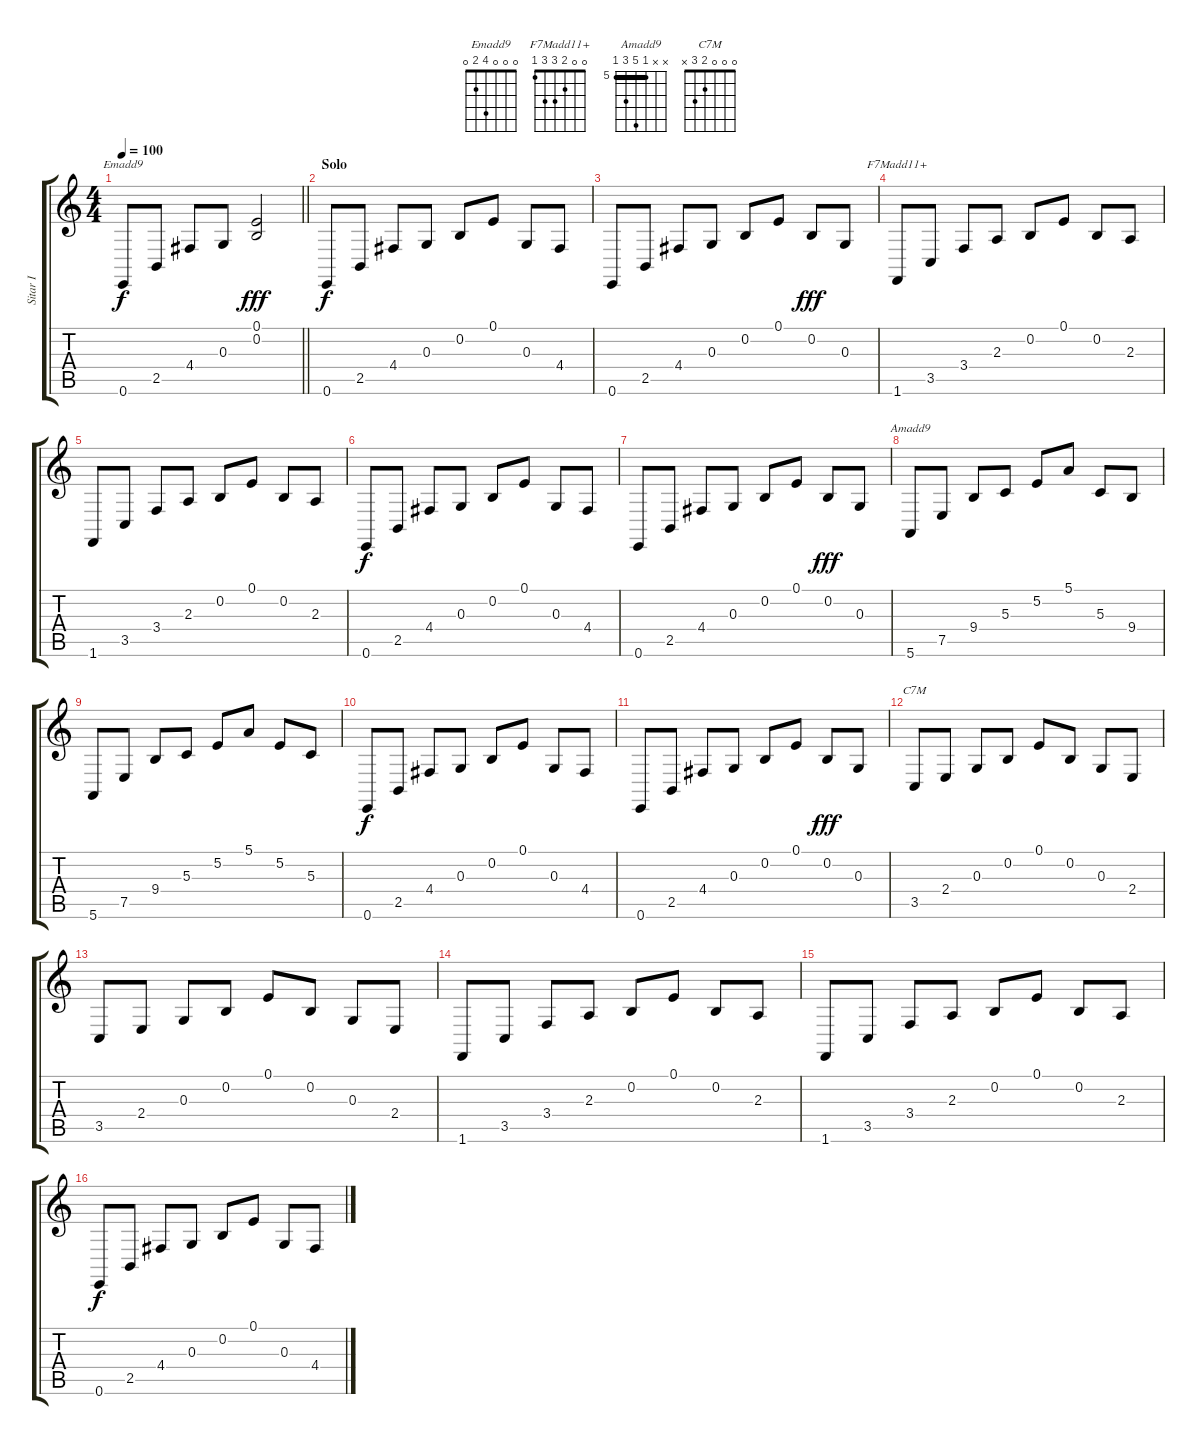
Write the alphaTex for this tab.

\track ("Sitar I" "Sitar I") {instrument sitar}
\staff {score tabs}
\tuning (E4 B3 G3 D3 A2 E2) {hide}
\chord ("Emadd9" 0 0 0 4 2 0)
\chord ("F7Madd11+" 0 0 2 3 3 1)
\chord ("Amadd9" x x 5 9 7 5) {firstfret 5 barre 5}
\chord ("C7M" 0 0 0 2 3 x)
\ts (4 4)
\tempo 100
\clef g2
\barLineRight lightlight
\ks c
0.6.8{ch "Emadd9" dy f} 2.5.8 4.4.8 0.3.8 (0.1 0.2).2{dy fff} |
\section ("" "Solo")
0.6.8{dy f} 2.5.8 4.4.8 0.3.8 0.2.8 0.1.8 0.3.8 4.4.8 |
0.6.8 2.5.8 4.4.8 0.3.8 0.2.8 0.1.8 0.2.8{dy fff} 0.3.8 |
1.6.8{ch "F7Madd11+"} 3.5.8 3.4.8 2.3.8 0.2.8 0.1.8 0.2.8 2.3.8 |
1.6.8 3.5.8 3.4.8 2.3.8 0.2.8 0.1.8 0.2.8 2.3.8 |
0.6.8{dy f} 2.5.8 4.4.8 0.3.8 0.2.8 0.1.8 0.3.8 4.4.8 |
0.6.8 2.5.8 4.4.8 0.3.8 0.2.8 0.1.8 0.2.8{dy fff} 0.3.8 |
5.6.8{ch "Amadd9"} 7.5.8 9.4.8 5.3.8 5.2.8 5.1.8 5.3.8 9.4.8 |
5.6.8 7.5.8 9.4.8 5.3.8 5.2.8 5.1.8 5.2.8 5.3.8 |
0.6.8{dy f} 2.5.8 4.4.8 0.3.8 0.2.8 0.1.8 0.3.8 4.4.8 |
0.6.8 2.5.8 4.4.8 0.3.8 0.2.8 0.1.8 0.2.8{dy fff} 0.3.8 |
3.5.8{ch "C7M"} 2.4.8 0.3.8 0.2.8 0.1.8 0.2.8 0.3.8 2.4.8 |
3.5.8 2.4.8 0.3.8 0.2.8 0.1.8 0.2.8 0.3.8 2.4.8 |
1.6.8 3.5.8 3.4.8 2.3.8 0.2.8 0.1.8 0.2.8 2.3.8 |
1.6.8 3.5.8 3.4.8 2.3.8 0.2.8 0.1.8 0.2.8 2.3.8 |
0.6.8{dy f} 2.5.8 4.4.8 0.3.8 0.2.8 0.1.8 0.3.8 4.4.8
